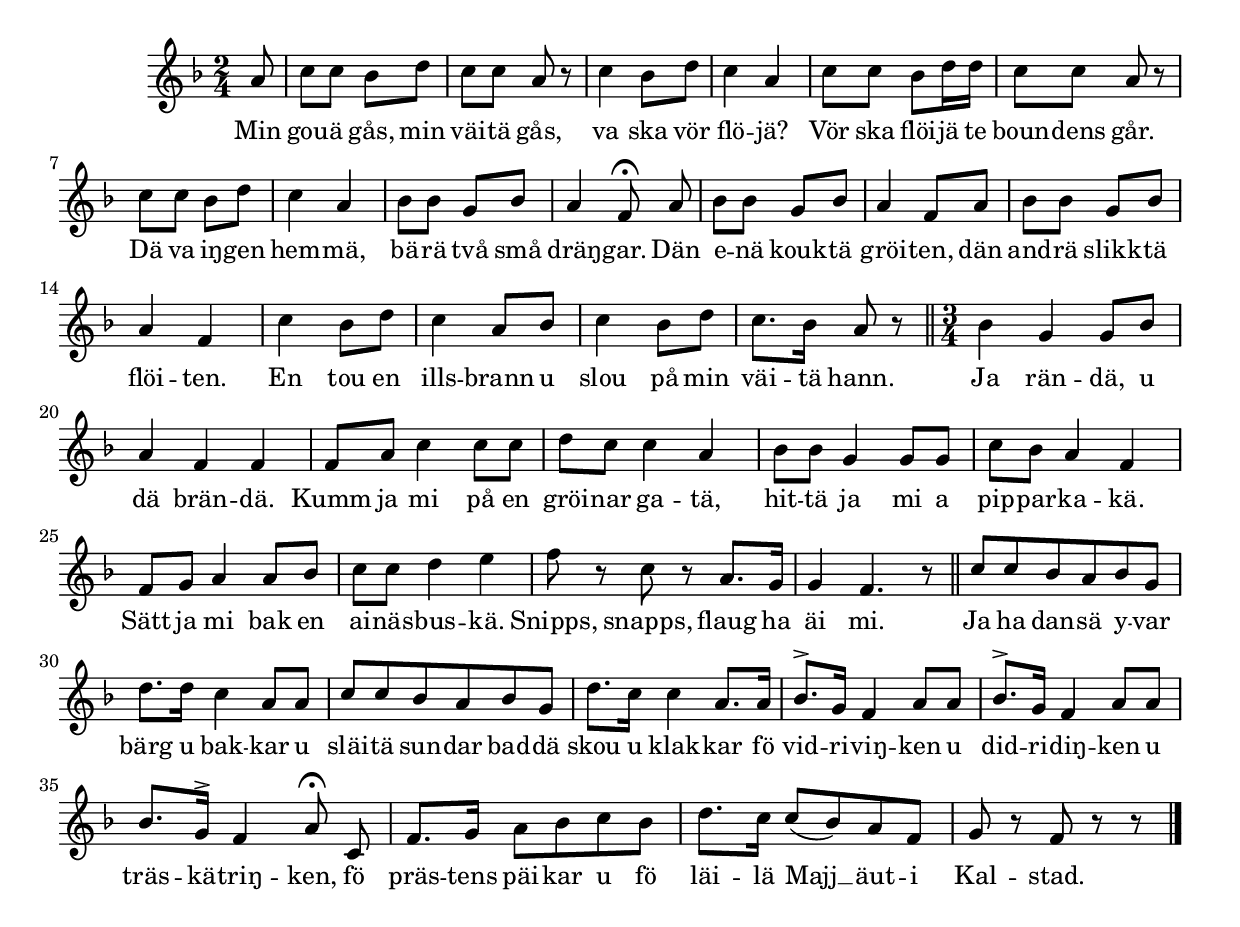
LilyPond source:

{
\time 2/4
\key f \major
\partial 8

 a'8  | 
 c'' c'' bes' d''  | 
 c'' c'' a' r  | 
 c''4 bes'8 d''  | 
 c''4 a'  | 
 c''8 c'' bes' d''16 d''  | 
 c''8 c'' a' r  | 
 c'' c'' bes' d''  | 
 c''4 a'  | 
 bes'8 bes' g' bes'  | 
 a'4 f'8-\fermata\noBeam a'  | 
 bes' bes' g' bes'  | 
 a'4 f'8 a'  | 
 bes' bes' g' bes'  | 
 a'4 f'  | 
 c'' bes'8 d''  | 
 c''4 a'8 bes'  | 
 c''4 bes'8 d''  | 
 c''8. bes'16 a'8 r \bar "||" |
 \time 3/4
 bes'4 g' g'8 bes'  | 
 a'4 f' f'  | 
 f'8 a' c''4 c''8 c''  | 
 d'' c'' c''4 a'  | 
 bes'8 bes' g'4 g'8 g'  | 
 c'' bes' a'4 f'  | 
 f'8 g' a'4 a'8 bes'  | 
 c'' c'' d''4 e''  | 
 f''8 r c'' r a'8. g'16  | 
 g'4 f'4. r8 \bar "||" |
 c'' c'' bes' a' bes' g'  | 
 d''8. d''16 c''4 a'8 a'  | 
 c'' c'' bes' a' bes' g'  | 
 d''8. c''16 c''4 a'8. a'16  | 
 bes'8.^> g'16 f'4 a'8 a'  | 
 bes'8.^> g'16 f'4 a'8 a'  | 
 bes'8. g'16^> f'4 a'8-\fermata\noBeam c'  | 
 f'8. g'16 a'8 bes' c'' bes'  | 
 d''8. c''16 c''8-( bes'-) a' f'  | 
 g' r f' r r \bar "|."
 }
 \addlyrics {
     Min gou -- ä gås, min väi -- tä gås, va ska vör flö -- jä?
     Vör ska flöi -- jä te boun -- dens går. Dä va iŋ -- gen hem -- mä,
     bä -- rä två små dräŋ -- gar. Dän e -- nä kouk -- tä gröi -- ten, dän
     and -- rä slikk -- tä flöi -- ten. En tou en ills -- brann u slou på min väi -- tä hann.
     Ja rän -- dä, u dä brän -- dä. Kumm ja mi på en
     gröi -- nar ga -- tä, hit -- tä ja mi a pip -- par -- ka -- kä. Sätt ja mi bak en
     ai -- näs -- bus -- kä. Snipps, snapps, flaug ha äi mi. Ja ha dan -- sä y -- var
     bärg u bak -- kar u släi -- tä sun -- dar bad -- dä skou u klak -- kar fö
     vid -- ri -- viŋ -- ken u did -- ri -- diŋ -- ken u träs -- kä -- triŋ -- ken, fö
     präs -- tens päi -- kar u fö läi -- lä Majj __ äut -- i Kal -- stad.
}
